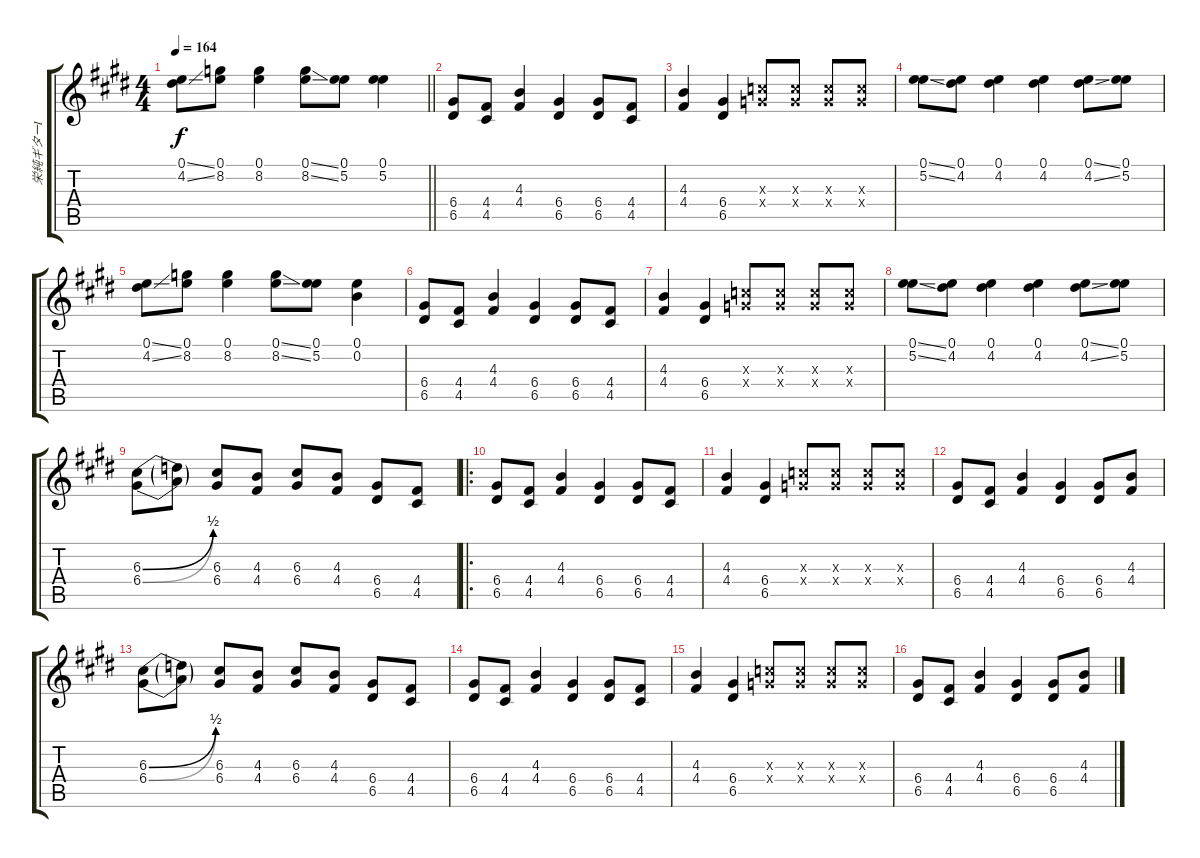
\track ("栄純ギターⅠ" "栄純ギターⅠ") {instrument distortionguitar}
\staff {score tabs}
\tuning (E4 B3 G3 D3 A2 E2) {hide}
\ts (4 4)
\tempo 164
\clef g2
\barLineRight lightlight
\ks e
(0.1{ss} 4.2{ss}).8{dy f} (0.1 8.2).8 (0.1 8.2).4 (0.1{ss} 8.2{ss}).8 (0.1 5.2).8 (0.1 5.2).4 |
(6.4 6.5).8 (4.4 4.5).8 (4.3 4.4).4 (6.4 6.5).4 (6.4 6.5).8 (4.4 4.5).8 |
(4.3 4.4).4 (6.4 6.5).4 (5.3{x} 5.4{x}).8 (5.3{x} 5.4{x}).8 (5.3{x} 5.4{x}).8 (5.3{x} 5.4{x}).8 |
(0.1{ss} 5.2{ss}).8 (0.1 4.2).8 (0.1 4.2).4 (0.1 4.2).4 (0.1{ss} 4.2{ss}).8 (0.1 5.2).8 |
(0.1{ss} 4.2{ss}).8 (0.1 8.2).8 (0.1 8.2).4 (0.1{ss} 8.2{ss}).8 (0.1 5.2).8 (0.1 0.2).4 |
(6.4 6.5).8 (4.4 4.5).8 (4.3 4.4).4 (6.4 6.5).4 (6.4 6.5).8 (4.4 4.5).8 |
(4.3 4.4).4 (6.4 6.5).4 (5.3{x} 5.4{x}).8 (5.3{x} 5.4{x}).8 (5.3{x} 5.4{x}).8 (5.3{x} 5.4{x}).8 |
(0.1{ss} 5.2{ss}).8 (0.1 4.2).8 (0.1 4.2).4 (0.1 4.2).4 (0.1{ss} 4.2{ss}).8 (0.1 5.2).8 |
(6.3{be (bend 0 0 60 2)} 6.4{be (bend 0 0 60 2)}).8 (6.3{t} 6.4{t}).8 (6.3 6.4).8 (4.3 4.4).8 (6.3 6.4).8 (4.3 4.4).8 (6.4 6.5).8 (4.4 4.5).8 |
\ro
(6.4 6.5).8 (4.4 4.5).8 (4.3 4.4).4 (6.4 6.5).4 (6.4 6.5).8 (4.4 4.5).8 |
(4.3 4.4).4 (6.4 6.5).4 (5.3{x} 5.4{x}).8 (5.3{x} 5.4{x}).8 (5.3{x} 5.4{x}).8 (5.3{x} 5.4{x}).8 |
(6.4 6.5).8 (4.4 4.5).8 (4.3 4.4).4 (6.4 6.5).4 (6.4 6.5).8 (4.3 4.4).8 |
(6.3{be (bend 0 0 60 2)} 6.4{be (bend 0 0 60 2)}).8 (6.3{t} 6.4{t}).8 (6.3 6.4).8 (4.3 4.4).8 (6.3 6.4).8 (4.3 4.4).8 (6.4 6.5).8 (4.4 4.5).8 |
(6.4 6.5).8 (4.4 4.5).8 (4.3 4.4).4 (6.4 6.5).4 (6.4 6.5).8 (4.4 4.5).8 |
(4.3 4.4).4 (6.4 6.5).4 (5.3{x} 5.4{x}).8 (5.3{x} 5.4{x}).8 (5.3{x} 5.4{x}).8 (5.3{x} 5.4{x}).8 |
(6.4 6.5).8 (4.4 4.5).8 (4.3 4.4).4 (6.4 6.5).4 (6.4 6.5).8 (4.3 4.4).8
